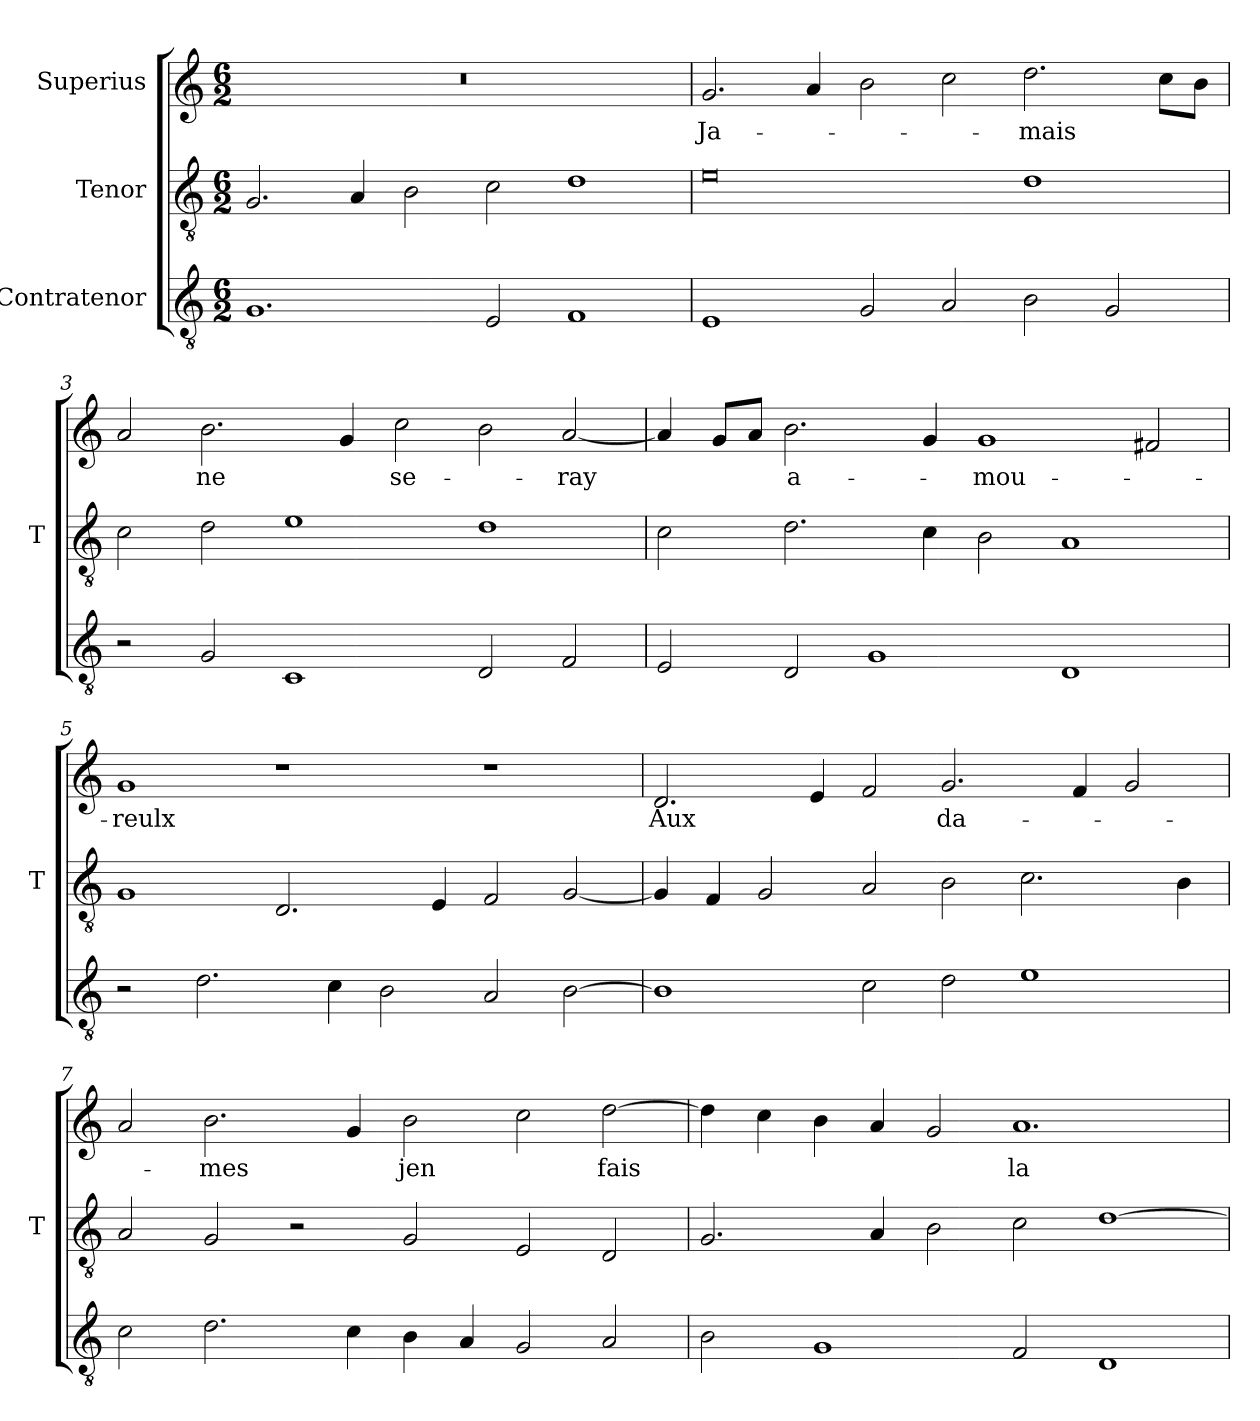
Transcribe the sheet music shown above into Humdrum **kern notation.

**kern	**kern	**kern	**text
*part3	*part2	*part1	*part1
*staff3	*staff2	*staff1	*staff1
*I"Contratenor	*I"Tenor	*I"Superius	*
*	*I'T	*	*
*clefGv2	*clefGv2	*clefG2	*
*M6/2	*M6/2	*M6/2	*
=1	=1	=1	=1
1.G	2.G	0.r	.
.	4A	.	.
.	2B	.	.
2E	2c	.	.
1F	1d	.	.
=2	=2	=2	=2
1E	0e	2.g	Ja-
.	.	4a	.
2G	.	2b	.
2A	.	2cc	.
2B	1d	2.dd	-mais
2G	.	.	.
.	.	8cc\L	.
.	.	8b\J	.
=3	=3	=3	=3
2r	2c	2a	.
2G	2d	2.b	-ne
1C	1e	.	.
.	.	4g	.
.	.	2cc	se-
2D	1d	2b	.
2F	.	[2a	-ray
=4	=4	=4	=4
2E	2c	4a]	.
.	.	8g/L	.
.	.	8a/J	.
2D	2.d	2.b	a-
1G	.	.	.
.	4c	4g	.
.	2B	1g	-mou-
1D	1A	.	.
.	.	2f#X	.
=5	=5	=5	=5
2r	1G	1g	-reulx
2.d	.	.	.
.	2.D	1r	.
4c	.	.	.
2B	.	.	.
.	4E	.	.
2A	2F	1r	.
[2B	[2G	.	.
=6	=6	=6	=6
1B]	4G]	2.d	-Aux
.	4F	.	.
.	2G	.	.
.	.	4e	.
2c	2A	2f	.
2d	2B	2.g	da-
1e	2.c	.	.
.	.	4f	.
.	.	2g	.
.	4B	.	.
=7	=7	=7	=7
2c	2A	2a	.
2.d	2G	2.b	-mes
.	2r	.	.
4c	.	4g	.
4B	2G	2b	-jen
4A	.	.	.
2G	2E	2cc	.
2A	2D	[2dd	-fais
=8	=8	=8	=8
2B	2.G	4dd]	.
.	.	4cc	.
1G	.	4b	.
.	4A	4a	.
.	2B	2g	.
2F	2c	1.a	-la
1D	[1d	.	.
=	=	=	=
*-	*-	*-	*-
